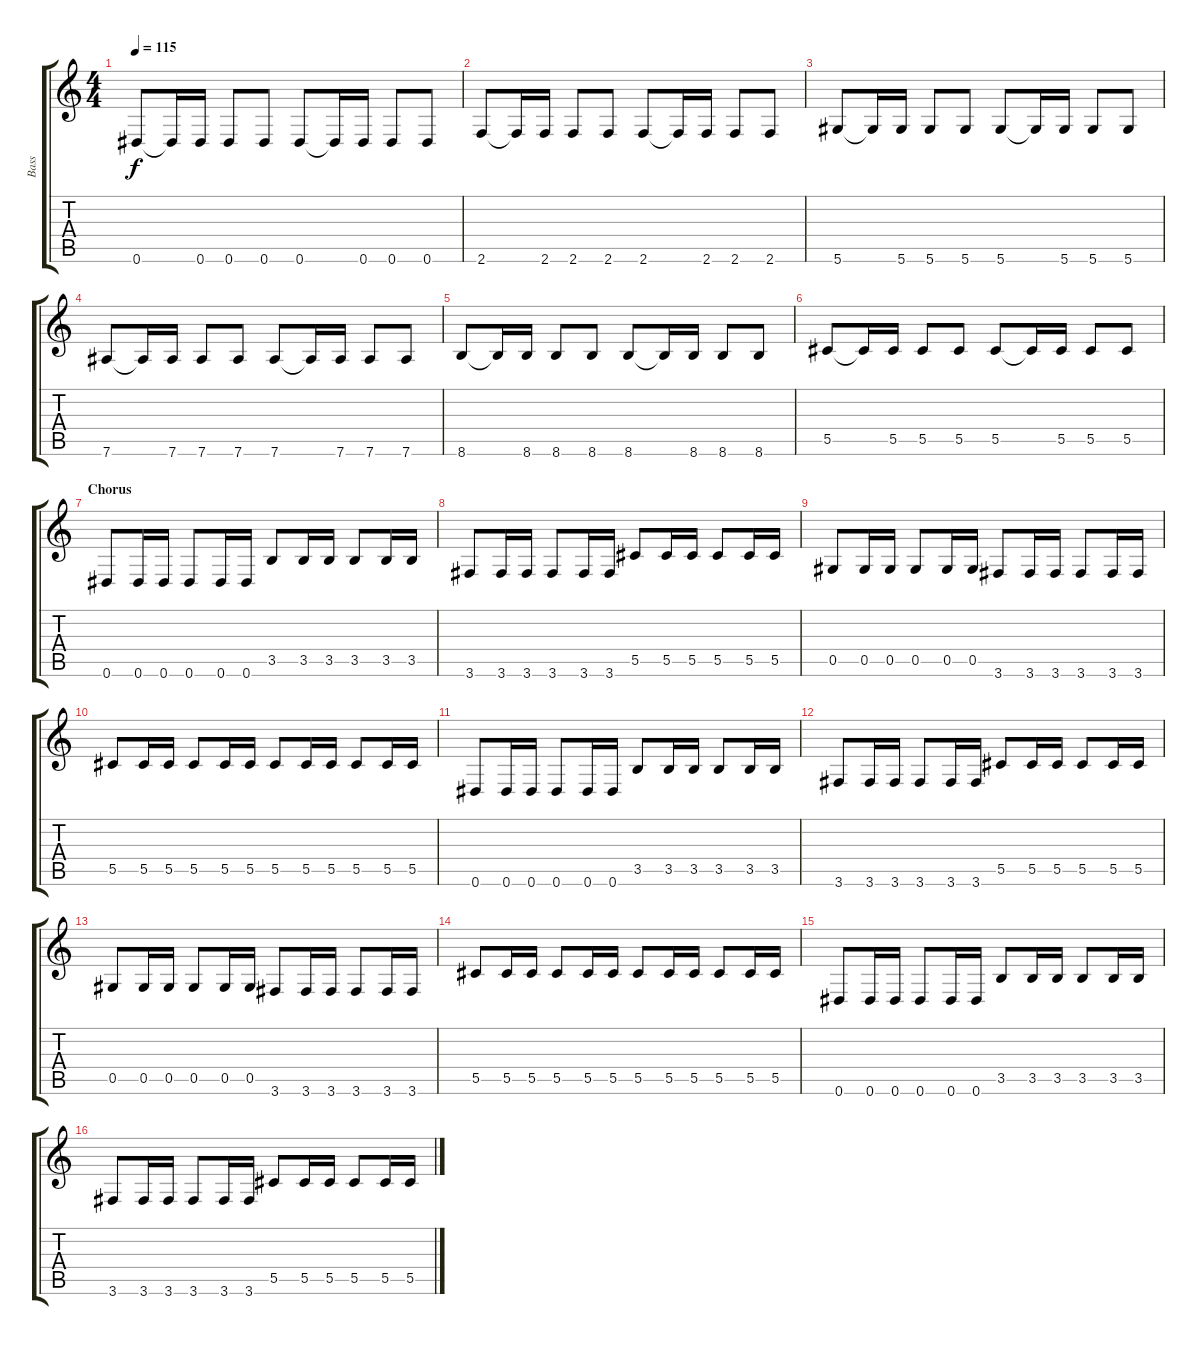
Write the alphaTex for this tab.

\track ("Bass" "Bass") {instrument electricbasspick}
\staff {score tabs}
\tuning (Eb4 Bb3 Gb3 Db3 Ab2 Eb2) {hide}
\ts (4 4)
\tempo 115
\clef g2
\ks c
0.6.8{dy f} 0.6{t}.16 0.6.16 0.6.8 0.6.8 0.6.8 0.6{t}.16 0.6.16 0.6.8 0.6.8 |
2.6.8 2.6{t}.16 2.6.16 2.6.8 2.6.8 2.6.8 2.6{t}.16 2.6.16 2.6.8 2.6.8 |
5.6.8 5.6{t}.16 5.6.16 5.6.8 5.6.8 5.6.8 5.6{t}.16 5.6.16 5.6.8 5.6.8 |
7.6.8 7.6{t}.16 7.6.16 7.6.8 7.6.8 7.6.8 7.6{t}.16 7.6.16 7.6.8 7.6.8 |
8.6.8 8.6{t}.16 8.6.16 8.6.8 8.6.8 8.6.8 8.6{t}.16 8.6.16 8.6.8 8.6.8 |
5.5.8 5.5{t}.16 5.5.16 5.5.8 5.5.8 5.5.8 5.5{t}.16 5.5.16 5.5.8 5.5.8 |
\section ("" "Chorus")
0.6.8 0.6.16 0.6.16 0.6.8 0.6.16 0.6.16 3.5.8 3.5.16 3.5.16 3.5.8 3.5.16 3.5.16 |
3.6.8 3.6.16 3.6.16 3.6.8 3.6.16 3.6.16 5.5.8 5.5.16 5.5.16 5.5.8 5.5.16 5.5.16 |
0.5.8 0.5.16 0.5.16 0.5.8 0.5.16 0.5.16 3.6.8 3.6.16 3.6.16 3.6.8 3.6.16 3.6.16 |
5.5.8 5.5.16 5.5.16 5.5.8 5.5.16 5.5.16 5.5.8 5.5.16 5.5.16 5.5.8 5.5.16 5.5.16 |
0.6.8 0.6.16 0.6.16 0.6.8 0.6.16 0.6.16 3.5.8 3.5.16 3.5.16 3.5.8 3.5.16 3.5.16 |
3.6.8 3.6.16 3.6.16 3.6.8 3.6.16 3.6.16 5.5.8 5.5.16 5.5.16 5.5.8 5.5.16 5.5.16 |
0.5.8 0.5.16 0.5.16 0.5.8 0.5.16 0.5.16 3.6.8 3.6.16 3.6.16 3.6.8 3.6.16 3.6.16 |
5.5.8 5.5.16 5.5.16 5.5.8 5.5.16 5.5.16 5.5.8 5.5.16 5.5.16 5.5.8 5.5.16 5.5.16 |
0.6.8 0.6.16 0.6.16 0.6.8 0.6.16 0.6.16 3.5.8 3.5.16 3.5.16 3.5.8 3.5.16 3.5.16 |
3.6.8 3.6.16 3.6.16 3.6.8 3.6.16 3.6.16 5.5.8 5.5.16 5.5.16 5.5.8 5.5.16 5.5.16
